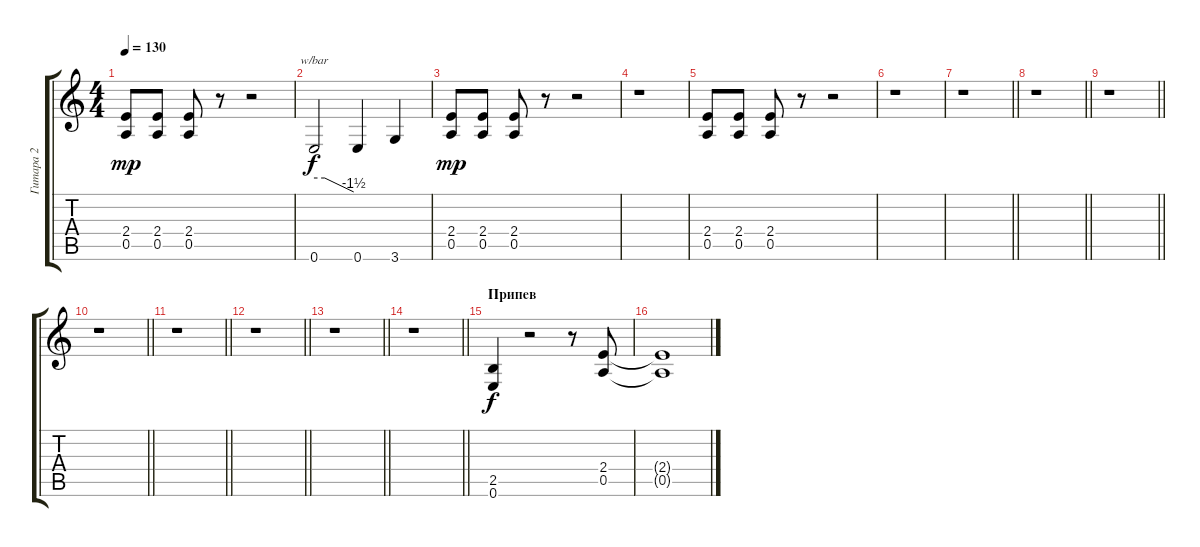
\track ("Гитара 2" "Гитара 2") {instrument distortionguitar}
\staff {score tabs}
\tuning (E4 B3 G3 D3 A2 E2) {hide}
\ts (4 4)
\tempo 130
\clef g2
\ks c
(2.4 0.5).8{dy mp} (2.4 0.5).8 (2.4 0.5).8 r.8 r.2 |
0.6.2{tbe (custom default 0 0 16 0 60 -6) dy f} 0.6.4 3.6.4 |
(2.4 0.5).8{dy mp} (2.4 0.5).8 (2.4 0.5).8 r.8 r.2 |
r.1 |
(2.4 0.5).8 (2.4 0.5).8 (2.4 0.5).8 r.8 r.2 |
r.1 |
\barLineRight lightlight
r.1 |
\barLineRight lightlight
r.1 |
\barLineRight lightlight
r.1 |
\barLineRight lightlight
r.1 |
\barLineRight lightlight
r.1 |
\barLineRight lightlight
r.1 |
\barLineRight lightlight
r.1 |
\barLineRight lightlight
r.1 |
\section ("" "Припев")
(2.5 0.6).4{dy f} r.2 r.8 (2.4 0.5).8 |
(2.4{t} 0.5{t}).1
